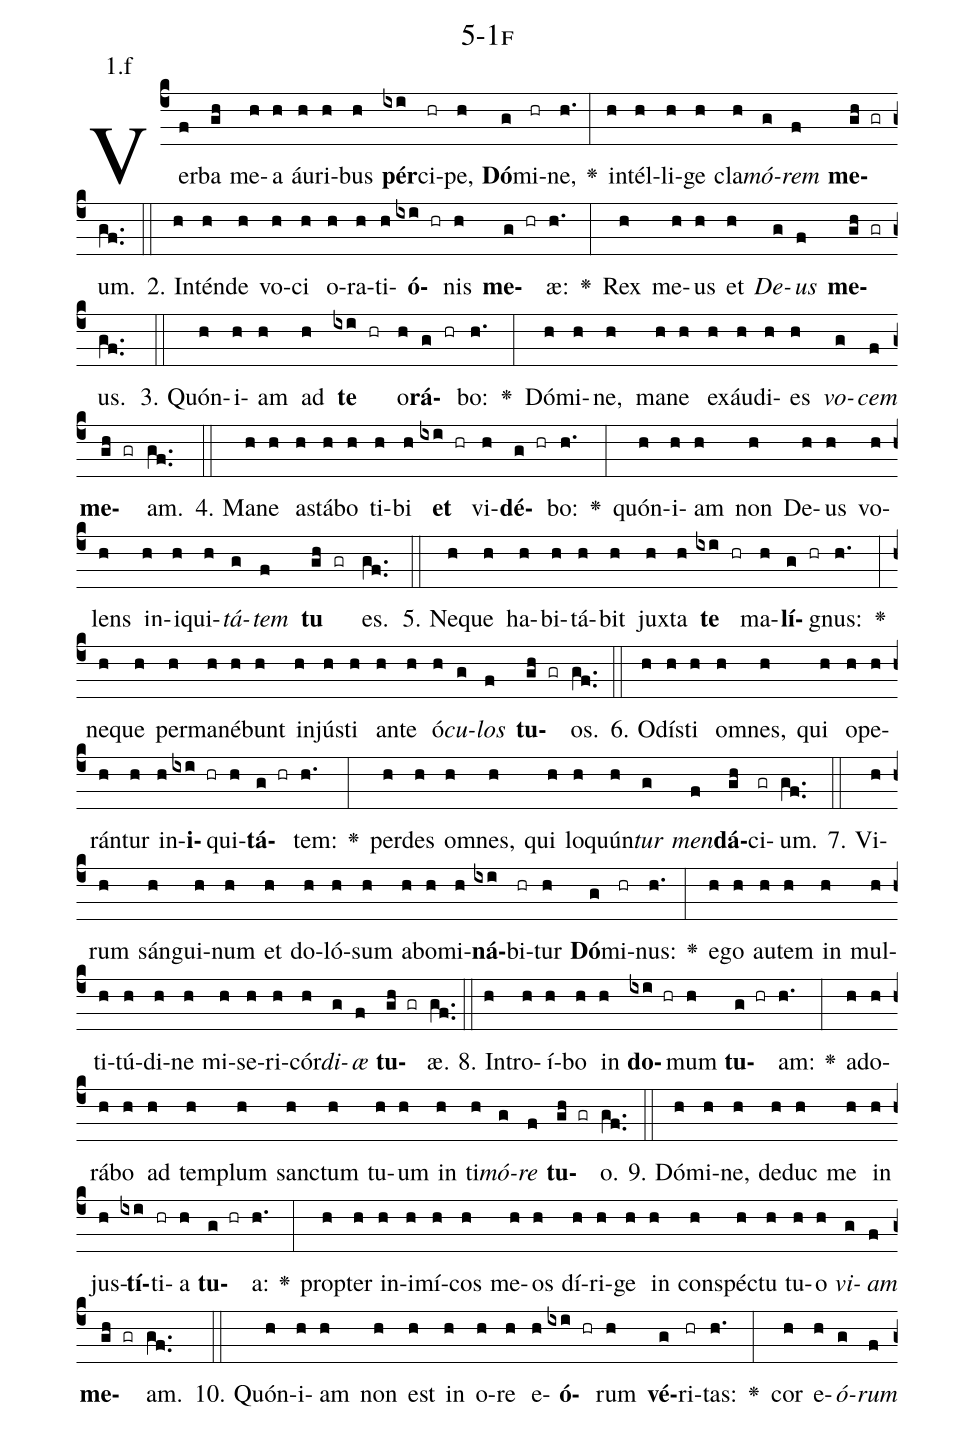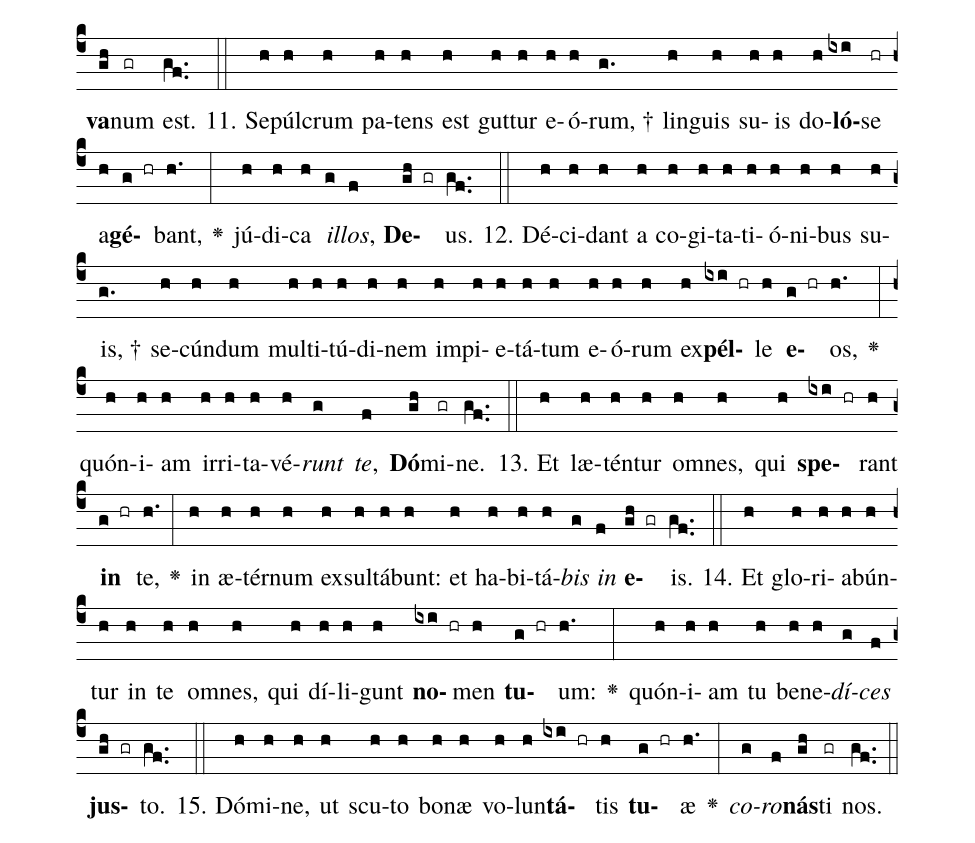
name: 5-1f;
annotation: 1.f;
%%
(c4)Ver(f)ba(gh) me(h)a(h) áu(h)ri(h)bus(h) <b>pér</b>(ixi)ci(hr)pe,(h) <b>Dó</b>(g)mi(hr)ne,(h.) <v>\greheightstar</v>(:) in(h)tél(h)li(h)ge(h) cla(h)<i>mó</i>(g)<i>rem</i>(f) <b>me</b>(gh gr)um.(gf..) (::)
2. In(h)tén(h)de(h) vo(h)ci(h) o(h)ra(h)ti(h)<b>ó</b>(ixi hr)nis(h) <b>me</b>(g hr)æ:(h.) <v>\greheightstar</v>(:) Rex(h) me(h)us(h) et(h) <i>De</i>(g)<i>us</i>(f) <b>me</b>(gh gr)us.(gf..) (::)
3. Quón(h)i(h)am(h) ad(h) <b>te</b>(ixi hr) o(h)<b>rá</b>(g hr)bo:(h.) <v>\greheightstar</v>(:) Dó(h)mi(h)ne,(h) ma(h)ne(h) ex(h)áu(h)di(h)es(h) <i>vo</i>(g)<i>cem</i>(f) <b>me</b>(gh gr)am.(gf..) (::)
4. Ma(h)ne(h) a(h)stá(h)bo(h) ti(h)bi(h) <b>et</b>(ixi hr) vi(h)<b>dé</b>(g hr)bo:(h.) <v>\greheightstar</v>(:) quón(h)i(h)am(h) non(h) De(h)us(h) vo(h)lens(h) in(h)i(h)qui(h)<i>tá</i>(g)<i>tem</i>(f) <b>tu</b>(gh gr) es.(gf..) (::)
5. Ne(h)que(h) ha(h)bi(h)tá(h)bit(h) jux(h)ta(h) <b>te</b>(ixi hr) ma(h)<b>lí</b>(g hr)gnus:(h.) <v>\greheightstar</v>(:) ne(h)que(h) per(h)ma(h)né(h)bunt(h) in(h)jús(h)ti(h) an(h)te(h) ó(h)<i>cu</i>(g)<i>los</i>(f) <b>tu</b>(gh gr)os.(gf..) (::)
6. O(h)dís(h)ti(h) om(h)nes,(h) qui(h) o(h)pe(h)rán(h)tur(h) in(h)<b>i</b>(ixi hr)qui(h)<b>tá</b>(g hr)tem:(h.) <v>\greheightstar</v>(:) per(h)des(h) om(h)nes,(h) qui(h) lo(h)quún(h)<i>tur</i>(g) <i>men</i>(f)<b>dá</b>(gh)ci(gr)um.(gf..) (::)
7. Vi(h)rum(h) sán(h)gui(h)num(h) et(h) do(h)ló(h)sum(h) ab(h)o(h)mi(h)<b>ná</b>(ixi)bi(hr)tur(h) <b>Dó</b>(g)mi(hr)nus:(h.) <v>\greheightstar</v>(:) e(h)go(h) au(h)tem(h) in(h) mul(h)ti(h)tú(h)di(h)ne(h) mi(h)se(h)ri(h)cór(h)<i>di</i>(g)<i>æ</i>(f) <b>tu</b>(gh gr)æ.(gf..) (::)
8. In(h)tro(h)í(h)bo(h) in(h) <b>do</b>(ixi hr)mum(h) <b>tu</b>(g hr)am:(h.) <v>\greheightstar</v>(:) ad(h)o(h)rá(h)bo(h) ad(h) tem(h)plum(h) sanc(h)tum(h) tu(h)um(h) in(h) ti(h)<i>mó</i>(g)<i>re</i>(f) <b>tu</b>(gh gr)o.(gf..) (::)
9. Dó(h)mi(h)ne,(h) de(h)duc(h) me(h) in(h) jus(h)<b>tí</b>(ixi)ti(hr)a(h) <b>tu</b>(g hr)a:(h.) <v>\greheightstar</v>(:) prop(h)ter(h) in(h)i(h)mí(h)cos(h) me(h)os(h) dí(h)ri(h)ge(h) in(h) con(h)spéc(h)tu(h) tu(h)o(h) <i>vi</i>(g)<i>am</i>(f) <b>me</b>(gh gr)am.(gf..) (::)
10. Quón(h)i(h)am(h) non(h) est(h) in(h) o(h)re(h) e(h)<b>ó</b>(ixi hr)rum(h) <b>vé</b>(g)ri(hr)tas:(h.) <v>\greheightstar</v>(:) cor(h) e(h)<i>ó</i>(g)<i>rum</i>(f) <b>va</b>(gh)num(gr) est.(gf..) (::)
11. Se(h)púl(h)crum(h) pa(h)tens(h) est(h) gut(h)tur(h) e(h)ó(h)rum, †(g.) lin(h)guis(h) su(h)is(h) do(h)<b>ló</b>(ixi)se(hr) a(h)<b>gé</b>(g hr)bant,(h.) <v>\greheightstar</v>(:) jú(h)di(h)ca(h) <i>il</i>(g)<i>los</i>,(f) <b>De</b>(gh gr)us.(gf..) (::)
12. Dé(h)ci(h)dant(h) a(h) co(h)gi(h)ta(h)ti(h)ó(h)ni(h)bus(h) su(h)is, †(g.) se(h)cún(h)dum(h) mul(h)ti(h)tú(h)di(h)nem(h) im(h)pi(h)e(h)tá(h)tum(h) e(h)ó(h)rum(h) ex(h)<b>pél</b>(ixi hr)le(h) <b>e</b>(g hr)os,(h.) <v>\greheightstar</v>(:) quón(h)i(h)am(h) ir(h)ri(h)ta(h)vé(h)<i>runt</i>(g) <i>te</i>,(f) <b>Dó</b>(gh)mi(gr)ne.(gf..) (::)
13. Et(h) læ(h)tén(h)tur(h) om(h)nes,(h) qui(h) <b>spe</b>(ixi hr)rant(h) <b>in</b>(g hr) te,(h.) <v>\greheightstar</v>(:) in(h) æ(h)tér(h)num(h) ex(h)sul(h)tá(h)bunt:(h) et(h) ha(h)bi(h)tá(h)<i>bis</i>(g) <i>in</i>(f) <b>e</b>(gh gr)is.(gf..) (::)
14. Et(h) glo(h)ri(h)a(h)bún(h)tur(h) in(h) te(h) om(h)nes,(h) qui(h) dí(h)li(h)gunt(h) <b>no</b>(ixi hr)men(h) <b>tu</b>(g hr)um:(h.) <v>\greheightstar</v>(:) quón(h)i(h)am(h) tu(h) be(h)ne(h)<i>dí</i>(g)<i>ces</i>(f) <b>jus</b>(gh gr)to.(gf..) (::)
15. Dó(h)mi(h)ne,(h) ut(h) scu(h)to(h) bo(h)næ(h) vo(h)lun(h)<b>tá</b>(ixi hr)tis(h) <b>tu</b>(g hr)æ(h.) <v>\greheightstar</v>(:) <i>co</i>(g)<i>ro</i>(f)<b>nás</b>(gh)ti(gr) nos.(gf..) (::)
